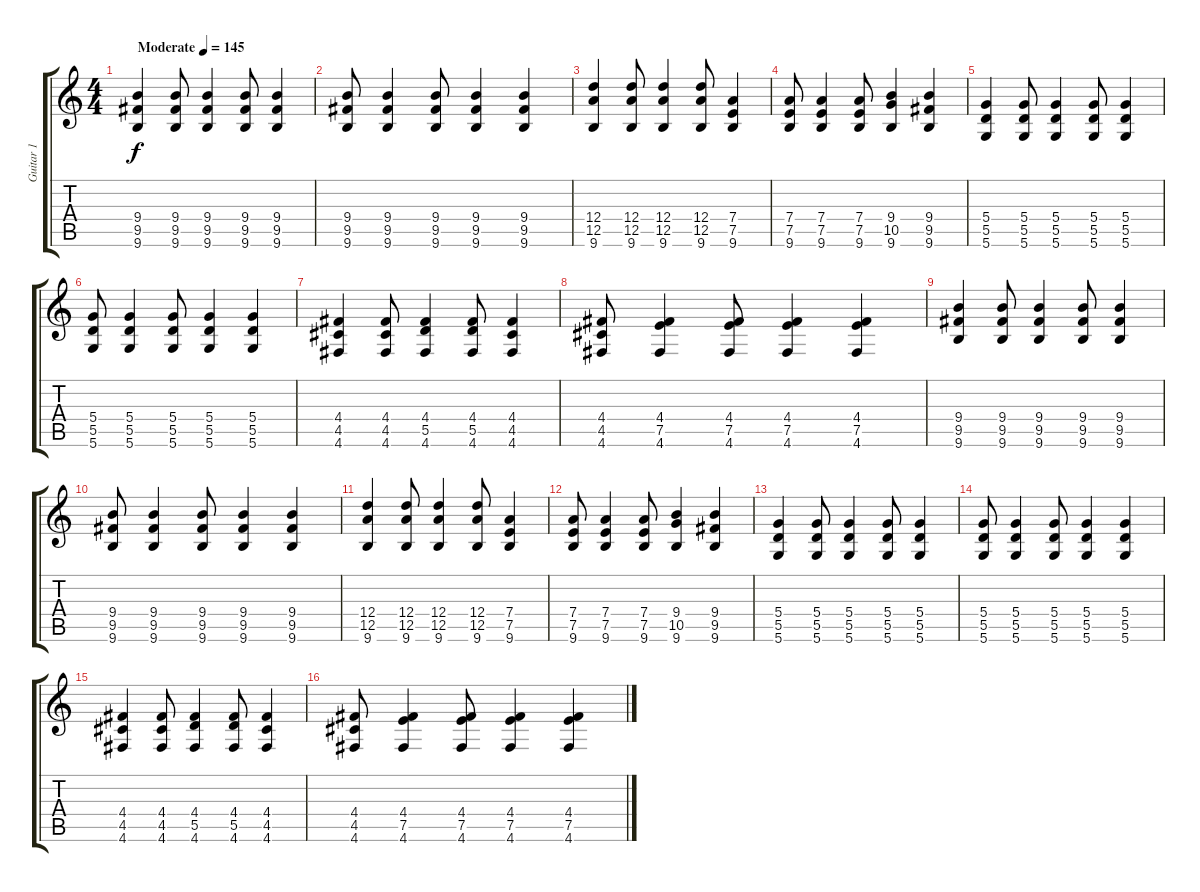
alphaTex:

\track ("Guitar 1" "Guitar 1") {instrument electricguitarjazz}
\staff {score tabs}
\tuning (E4 B3 G3 D3 A2 D2) {hide}
\ts (4 4)
\tempo (145 "Moderate")
\clef g2
\ks c
(9.4 9.5 9.6).4{dy f instrument electricguitarjazz} (9.4 9.5 9.6).8 (9.4 9.5 9.6).4 (9.4 9.5 9.6).8 (9.4 9.5 9.6).4 |
(9.4 9.5 9.6).8 (9.4 9.5 9.6).4 (9.4 9.5 9.6).8 (9.4 9.5 9.6).4 (9.4 9.5 9.6).4 |
(12.4 12.5 9.6).4 (12.4 12.5 9.6).8 (12.4 12.5 9.6).4 (12.4 12.5 9.6).8 (7.4 7.5 9.6).4 |
(7.4 7.5 9.6).8 (7.4 7.5 9.6).4 (7.4 7.5 9.6).8 (9.4 10.5 9.6).4 (9.4 9.5 9.6).4 |
(5.4 5.5 5.6).4 (5.4 5.5 5.6).8 (5.4 5.5 5.6).4 (5.4 5.5 5.6).8 (5.4 5.5 5.6).4 |
(5.4 5.5 5.6).8 (5.4 5.5 5.6).4 (5.4 5.5 5.6).8 (5.4 5.5 5.6).4 (5.4 5.5 5.6).4 |
(4.4 4.5 4.6).4 (4.4 4.5 4.6).8 (4.4 5.5 4.6).4 (4.4 5.5 4.6).8 (4.4 4.5 4.6).4 |
(4.4 4.5 4.6).8 (4.4 7.5 4.6).4 (4.4 7.5 4.6).8 (4.4 7.5 4.6).4 (4.4 7.5 4.6).4 |
(9.4 9.5 9.6).4 (9.4 9.5 9.6).8 (9.4 9.5 9.6).4 (9.4 9.5 9.6).8 (9.4 9.5 9.6).4 |
(9.4 9.5 9.6).8 (9.4 9.5 9.6).4 (9.4 9.5 9.6).8 (9.4 9.5 9.6).4 (9.4 9.5 9.6).4 |
(12.4 12.5 9.6).4 (12.4 12.5 9.6).8 (12.4 12.5 9.6).4 (12.4 12.5 9.6).8 (7.4 7.5 9.6).4 |
(7.4 7.5 9.6).8 (7.4 7.5 9.6).4 (7.4 7.5 9.6).8 (9.4 10.5 9.6).4 (9.4 9.5 9.6).4 |
(5.4 5.5 5.6).4 (5.4 5.5 5.6).8 (5.4 5.5 5.6).4 (5.4 5.5 5.6).8 (5.4 5.5 5.6).4 |
(5.4 5.5 5.6).8 (5.4 5.5 5.6).4 (5.4 5.5 5.6).8 (5.4 5.5 5.6).4 (5.4 5.5 5.6).4 |
(4.4 4.5 4.6).4 (4.4 4.5 4.6).8 (4.4 5.5 4.6).4 (4.4 5.5 4.6).8 (4.4 4.5 4.6).4 |
(4.4 4.5 4.6).8 (4.4 7.5 4.6).4 (4.4 7.5 4.6).8 (4.4 7.5 4.6).4 (4.4 7.5 4.6).4
